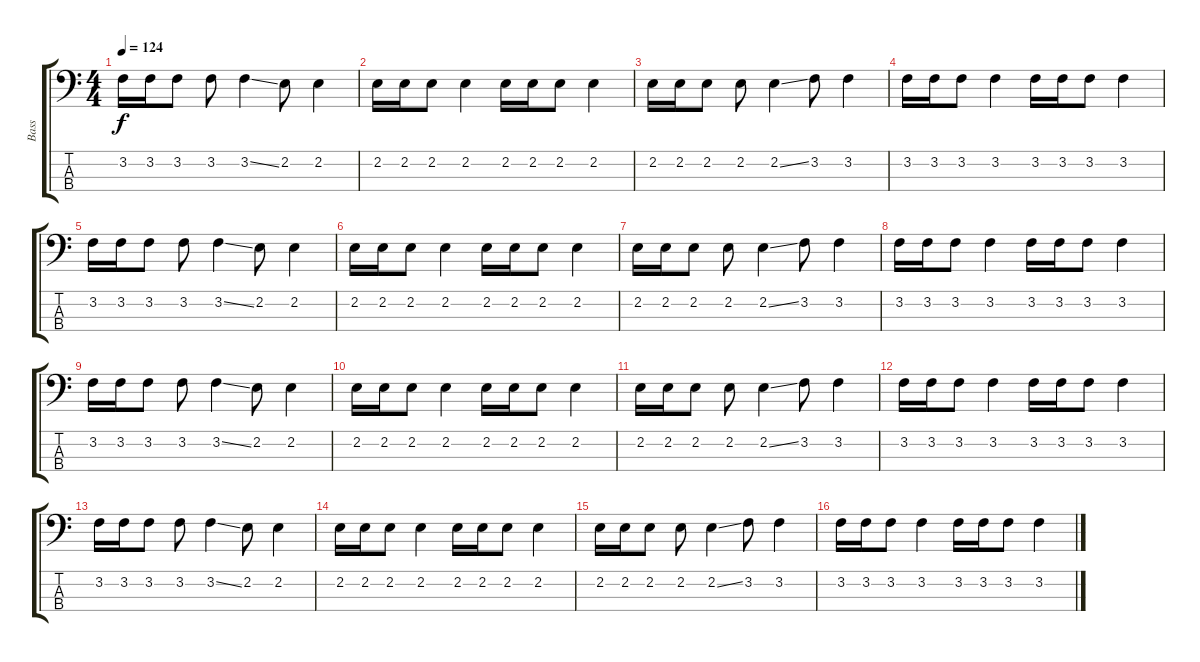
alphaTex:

\track ("Bass" "Bass") {instrument electricbassfinger}
\staff {score tabs}
\tuning (G2 D2 A1 E1) {hide}
\ts (4 4)
\tempo 124
\clef f4
\ks c
3.2.16{dy f} 3.2.16 3.2.8 3.2.8 3.2{ss}.4 2.2.8 2.2.4 |
2.2.16 2.2.16 2.2.8 2.2.4 2.2.16 2.2.16 2.2.8 2.2.4 |
2.2.16 2.2.16 2.2.8 2.2.8 2.2{ss}.4 3.2.8 3.2.4 |
3.2.16 3.2.16 3.2.8 3.2.4 3.2.16 3.2.16 3.2.8 3.2.4 |
3.2.16 3.2.16 3.2.8 3.2.8 3.2{ss}.4 2.2.8 2.2.4 |
2.2.16 2.2.16 2.2.8 2.2.4 2.2.16 2.2.16 2.2.8 2.2.4 |
2.2.16 2.2.16 2.2.8 2.2.8 2.2{ss}.4 3.2.8 3.2.4 |
3.2.16 3.2.16 3.2.8 3.2.4 3.2.16 3.2.16 3.2.8 3.2.4 |
3.2.16 3.2.16 3.2.8 3.2.8 3.2{ss}.4 2.2.8 2.2.4 |
2.2.16 2.2.16 2.2.8 2.2.4 2.2.16 2.2.16 2.2.8 2.2.4 |
2.2.16 2.2.16 2.2.8 2.2.8 2.2{ss}.4 3.2.8 3.2.4 |
3.2.16 3.2.16 3.2.8 3.2.4 3.2.16 3.2.16 3.2.8 3.2.4 |
3.2.16 3.2.16 3.2.8 3.2.8 3.2{ss}.4 2.2.8 2.2.4 |
2.2.16 2.2.16 2.2.8 2.2.4 2.2.16 2.2.16 2.2.8 2.2.4 |
2.2.16 2.2.16 2.2.8 2.2.8 2.2{ss}.4 3.2.8 3.2.4 |
3.2.16 3.2.16 3.2.8 3.2.4 3.2.16 3.2.16 3.2.8 3.2.4
